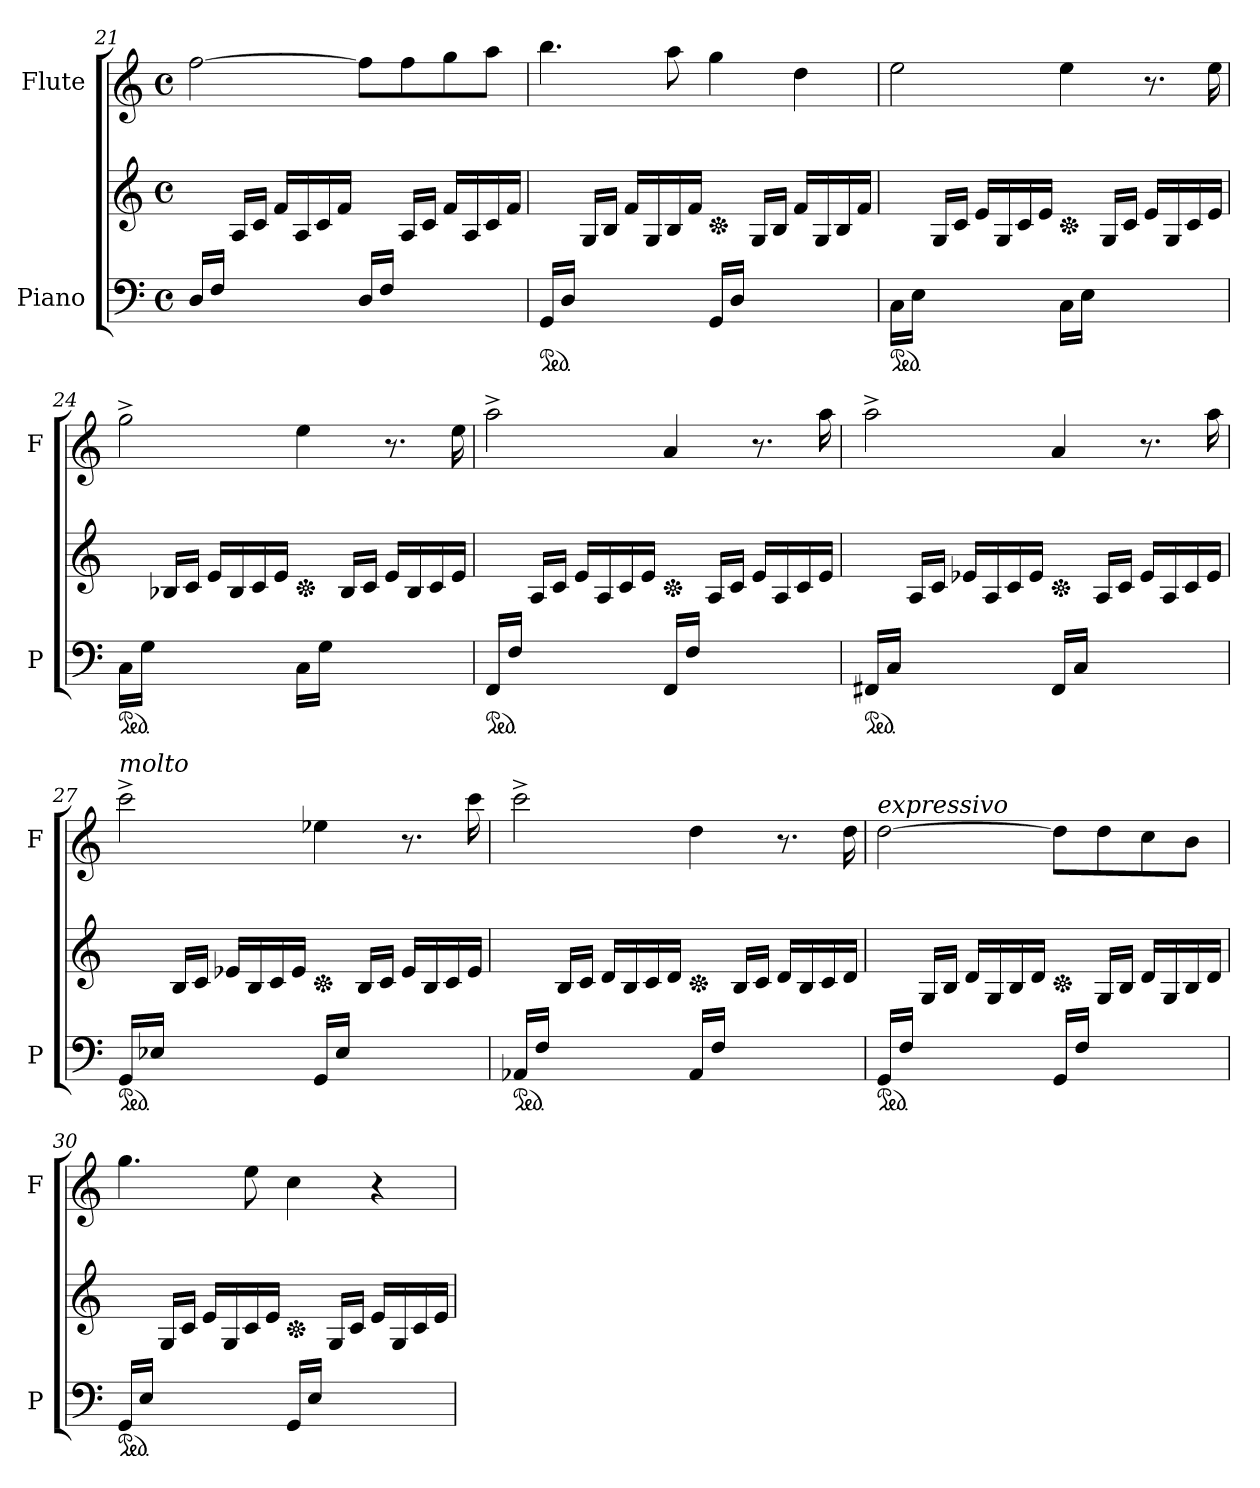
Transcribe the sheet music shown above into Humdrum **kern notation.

**kern	**kern	**kern
*part2	*part2	*part1
*staff3	*staff2	*staff1
*I"Piano	*	*I"Flute
*I'P	*	*I'F
!!LO:LB:g=z
*clefF4	*clefG2	*clefG2
*k[]	*k[]	*k[]
*M4/4	*M4/4	*M4/4
*met(c)	*met(c)	*met(c)
=21	=21	=21
*^	*^	*
1ryy	16D/LL	1ryy	8ryy	[2ff\
.	16F/JJ	.	.	.
.	4.ryy	.	16A/LL	.
.	.	.	16c/JJ	.
.	.	.	16f/LL	.
.	.	.	16A/	.
.	.	.	16c/	.
.	.	.	16f/JJ	.
.	16D/LL	.	8ryy	8ff\L]
.	16F/JJ	.	.	.
.	4.ryy	.	16A/LL	8ff\
.	.	.	16c/JJ	.
.	.	.	16f/LL	8gg\
.	.	.	16A/	.
.	.	.	16c/	8aa\J
.	.	.	16f/JJ	.
=22	=22	=22	=22	=22
*ped	*	*	*	*
1ryy	16GG/LL	1ryy	8ryy	4.bb\
.	16D/JJ	.	.	.
.	4.ryy	.	16G/LL	.
.	.	.	16B/JJ	.
.	.	.	16f/LL	.
.	.	.	16G/	.
.	.	.	16B/	8aa\
.	.	.	16f/JJ	.
*	*	*Xped	*	*
.	16GG/LL	.	8ryy	4gg\
.	16D/JJ	.	.	.
.	4.ryy	.	16G/LL	.
.	.	.	16B/JJ	.
.	.	.	16f/LL	4dd\
.	.	.	16G/	.
.	.	.	16B/	.
.	.	.	16f/JJ	.
=23	=23	=23	=23	=23
*ped	*	*	*	*
1ryy	16C\LL	1ryy	8ryy	2ee\
.	16E\JJ	.	.	.
.	4.ryy	.	16G/LL	.
.	.	.	16c/JJ	.
.	.	.	16e/LL	.
.	.	.	16G/	.
.	.	.	16c/	.
.	.	.	16e/JJ	.
*	*	*Xped	*	*
.	16C\LL	.	8ryy	4ee\
.	16E\JJ	.	.	.
.	4.ryy	.	16G/LL	.
.	.	.	16c/JJ	.
.	.	.	16e/LL	8.r
.	.	.	16G/	.
.	.	.	16c/	.
.	.	.	16e/JJ	16ee\
!!LO:PB:g=z
=24	=24	=24	=24	=24
*ped	*	*	*	*
1ryy	16C\LL	1ryy	8ryy	2gg^\
.	16G\JJ	.	.	.
.	4.ryy	.	16B-X/LL	.
.	.	.	16c/JJ	.
.	.	.	16e/LL	.
.	.	.	16B-/	.
.	.	.	16c/	.
.	.	.	16e/JJ	.
*	*	*Xped	*	*
.	16C\LL	.	8ryy	4ee\
.	16G\JJ	.	.	.
.	4.ryy	.	16B-/LL	.
.	.	.	16c/JJ	.
.	.	.	16e/LL	8.r
.	.	.	16B-/	.
.	.	.	16c/	.
.	.	.	16e/JJ	16ee\
=25	=25	=25	=25	=25
*ped	*	*	*	*
1ryy	16FF/LL	1ryy	8ryy	2aa^\
.	16F/JJ	.	.	.
.	4.ryy	.	16A/LL	.
.	.	.	16c/JJ	.
.	.	.	16e/LL	.
.	.	.	16A/	.
.	.	.	16c/	.
.	.	.	16e/JJ	.
*	*	*Xped	*	*
.	16FF/LL	.	8ryy	4a/
.	16F/JJ	.	.	.
.	4.ryy	.	16A/LL	.
.	.	.	16c/JJ	.
.	.	.	16e/LL	8.r
.	.	.	16A/	.
.	.	.	16c/	.
.	.	.	16e/JJ	16aa\
!!LO:LB:g=z
=26	=26	=26	=26	=26
*ped	*	*	*	*
1ryy	16FF#X/LL	1ryy	8ryy	2aa^\
.	16C/JJ	.	.	.
.	4.ryy	.	16A/LL	.
.	.	.	16c/JJ	.
.	.	.	16e-X/LL	.
.	.	.	16A/	.
.	.	.	16c/	.
.	.	.	16e-/JJ	.
*	*	*Xped	*	*
.	16FF#/LL	.	8ryy	4a/
.	16C/JJ	.	.	.
.	4.ryy	.	16A/LL	.
.	.	.	16c/JJ	.
.	.	.	16e-/LL	8.r
.	.	.	16A/	.
.	.	.	16c/	.
.	.	.	16e-/JJ	16aa\
=27	=27	=27	=27	=27
*ped	*	*	*	*
!	!	!	!	!LO:TX:a:i:t=molto
1ryy	16GG/LL	1ryy	8ryy	2ccc^\
.	16E-X/JJ	.	.	.
.	4.ryy	.	16B/LL	.
.	.	.	16c/JJ	.
.	.	.	16e-X/LL	.
.	.	.	16B/	.
.	.	.	16c/	.
.	.	.	16e-/JJ	.
*	*	*Xped	*	*
.	16GG/LL	.	8ryy	4ee-X\
.	16E-/JJ	.	.	.
.	4.ryy	.	16B/LL	.
.	.	.	16c/JJ	.
.	.	.	16e-/LL	8.r
.	.	.	16B/	.
.	.	.	16c/	.
.	.	.	16e-/JJ	16ccc\
!!LO:LB:g=z
=28	=28	=28	=28	=28
*ped	*	*	*	*
1ryy	16AA-X/LL	1ryy	8ryy	2ccc^\
.	16F/JJ	.	.	.
.	4.ryy	.	16B/LL	.
.	.	.	16c/JJ	.
.	.	.	16d/LL	.
.	.	.	16B/	.
.	.	.	16c/	.
.	.	.	16d/JJ	.
*	*	*Xped	*	*
.	16AA-/LL	.	8ryy	4dd\
.	16F/JJ	.	.	.
.	4.ryy	.	16B/LL	.
.	.	.	16c/JJ	.
.	.	.	16d/LL	8.r
.	.	.	16B/	.
.	.	.	16c/	.
.	.	.	16d/JJ	16dd\
=29	=29	=29	=29	=29
*ped	*	*	*	*
!	!	!	!	!LO:TX:a:i:t=expressivo
1ryy	16GG/LL	1ryy	8ryy	[2dd\
.	16F/JJ	.	.	.
.	4.ryy	.	16G/LL	.
.	.	.	16B/JJ	.
.	.	.	16d/LL	.
.	.	.	16G/	.
.	.	.	16B/	.
.	.	.	16d/JJ	.
*	*	*Xped	*	*
.	16GG/LL	.	8ryy	8dd\L]
.	16F/JJ	.	.	.
.	4.ryy	.	16G/LL	8dd\
.	.	.	16B/JJ	.
.	.	.	16d/LL	8cc\
.	.	.	16G/	.
.	.	.	16B/	8b\J
.	.	.	16d/JJ	.
!!LO:LB:g=z
=30	=30	=30	=30	=30
*ped	*	*	*	*
1ryy	16GG/LL	1ryy	8ryy	4.gg\
.	16E/JJ	.	.	.
.	4.ryy	.	16G/LL	.
.	.	.	16c/JJ	.
.	.	.	16e/LL	.
.	.	.	16G/	.
.	.	.	16c/	8ee\
.	.	.	16e/JJ	.
*	*	*Xped	*	*
.	16GG/LL	.	8ryy	4cc\
.	16E/JJ	.	.	.
.	4.ryy	.	16G/LL	.
.	.	.	16c/JJ	.
.	.	.	16e/LL	4r
.	.	.	16G/	.
.	.	.	16c/	.
.	.	.	16e/JJ	.
*v	*v	*	*	*
*	*v	*v	*
=	=	=
*-	*-	*-
